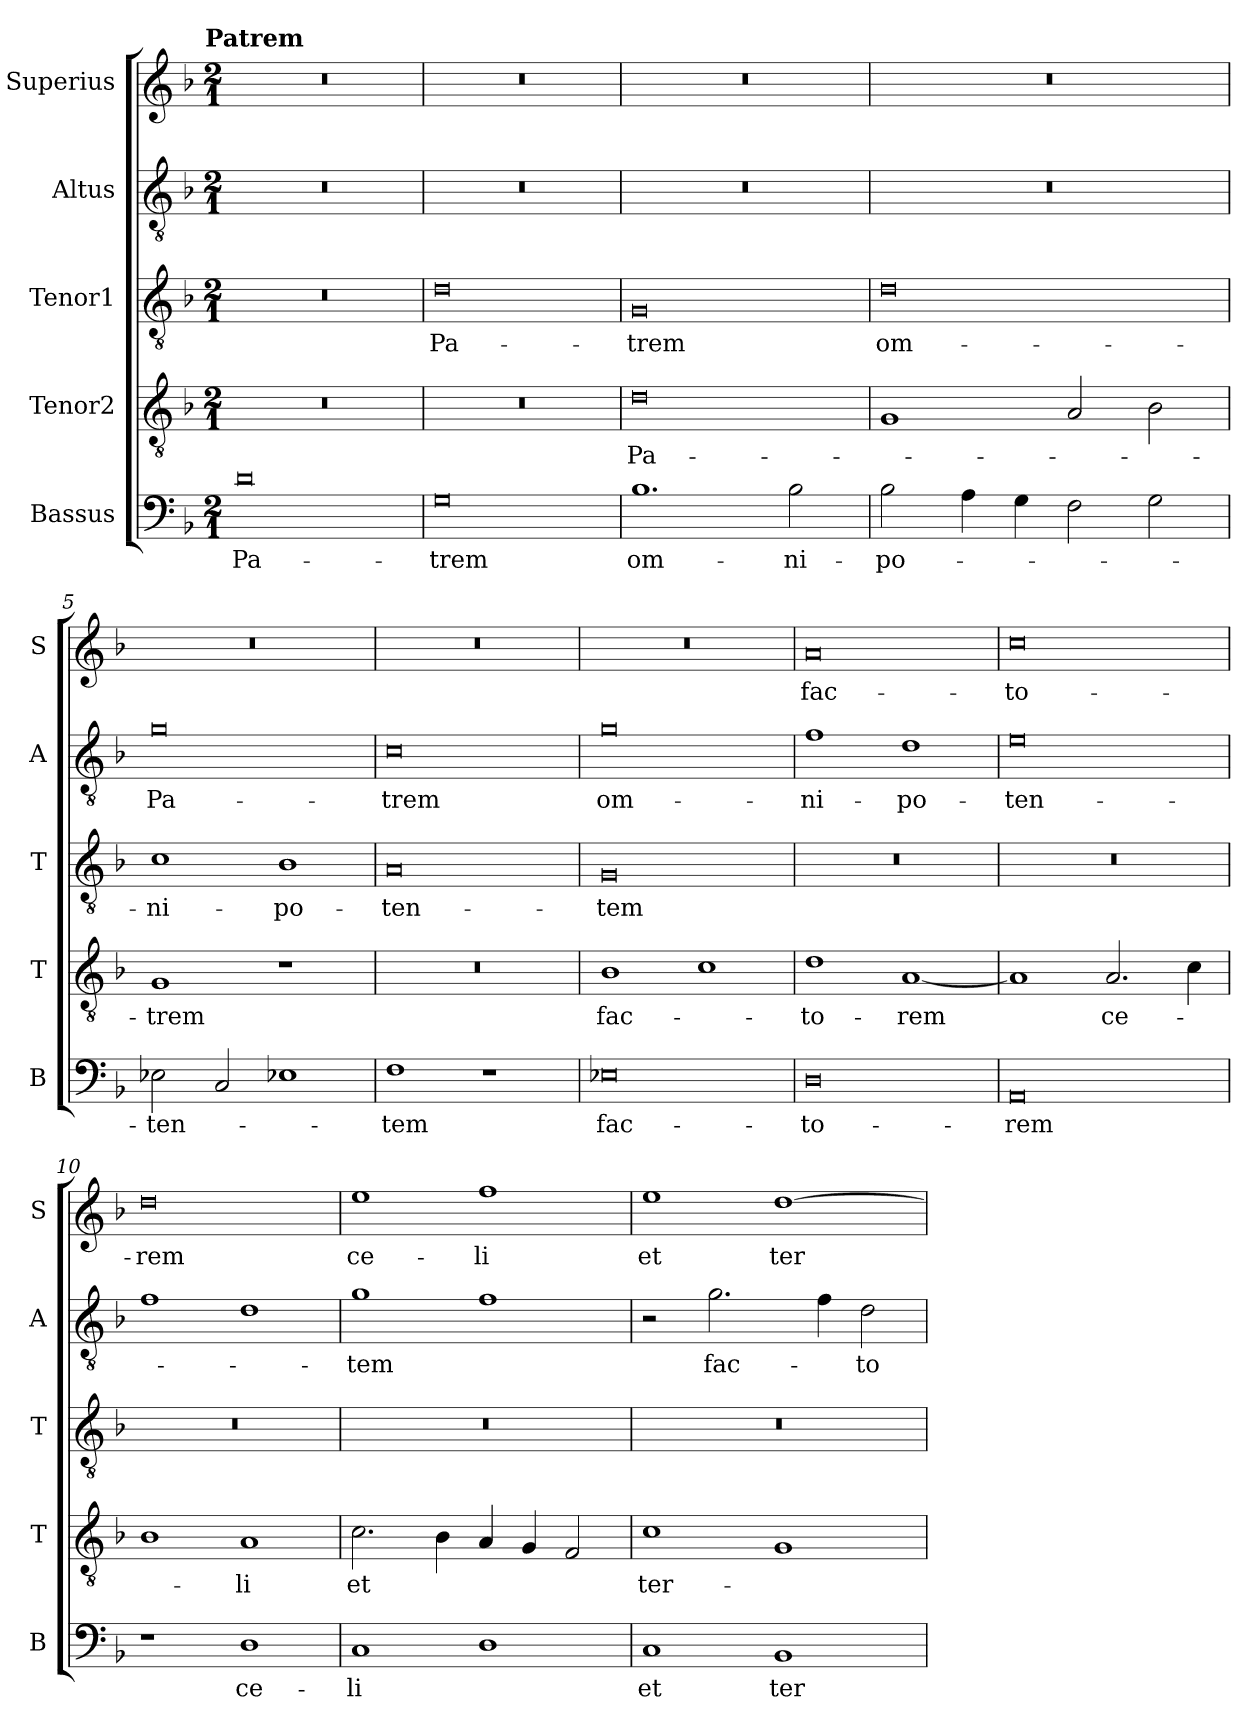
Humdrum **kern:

**kern	**text	**kern	**text	**kern	**text	**kern	**text	**kern	**text
*part5	*part5	*part4	*part4	*part3	*part3	*part2	*part2	*part1	*part1
*staff5	*staff5	*staff4	*staff4	*staff3	*staff3	*staff2	*staff2	*staff1	*staff1
*I"Bassus	*	*I"Tenor2	*	*I"Tenor1	*	*I"Altus	*	*I"Superius	*
*I'B	*	*I'T	*	*I'T	*	*I'A	*	*I'S	*
*clefF4	*	*clefGv2	*	*clefGv2	*	*clefGv2	*	*clefG2	*
*k[b-]	*	*k[b-]	*	*k[b-]	*	*k[b-]	*	*k[b-]	*
!!LO:TX:omd:t=Patrem
*M2/1	*	*M2/1	*	*M2/1	*	*M2/1	*	*M2/1	*
=1	=1	=1	=1	=1	=1	=1	=1	=1	=1
0d	Pa-	0r	.	0r	.	0r	.	0r	.
=2	=2	=2	=2	=2	=2	=2	=2	=2	=2
0G	-trem	0r	.	0d	Pa-	0r	.	0r	.
=3	=3	=3	=3	=3	=3	=3	=3	=3	=3
1.B-	om-	0d	Pa-	0G	-trem	0r	.	0r	.
2B-\	-ni-	.	.	.	.	.	.	.	.
=4	=4	=4	=4	=4	=4	=4	=4	=4	=4
2B-\	-po-	1G	.	0d	om-	0r	.	0r	.
4A\	.	.	.	.	.	.	.	.	.
4G\	.	.	.	.	.	.	.	.	.
2F\	.	2A/	.	.	.	.	.	.	.
2G\	.	2B-\	.	.	.	.	.	.	.
=5	=5	=5	=5	=5	=5	=5	=5	=5	=5
2E-X\	-ten-	1G	-trem	1c	-ni-	0g	Pa-	0r	.
2C/	.	.	.	.	.	.	.	.	.
1E-X	.	1r	.	1B-	-po-	.	.	.	.
=6	=6	=6	=6	=6	=6	=6	=6	=6	=6
1F	-tem	0r	.	0A	-ten-	0c	-trem	0r	.
1r	.	.	.	.	.	.	.	.	.
=7	=7	=7	=7	=7	=7	=7	=7	=7	=7
0E-X	fac-	1B-	fac-	0G	-tem	0g	om-	0r	.
.	.	1c	.	.	.	.	.	.	.
=8	=8	=8	=8	=8	=8	=8	=8	=8	=8
0D	-to-	1d	-to-	0r	.	1f	-ni-	0a	fac-
.	.	[1A	-rem	.	.	1d	-po-	.	.
=9	=9	=9	=9	=9	=9	=9	=9	=9	=9
0AA	-rem	1A]	.	0r	.	0e	-ten-	0cc	-to-
.	.	2.A/	ce-	.	.	.	.	.	.
.	.	4c\	.	.	.	.	.	.	.
=10	=10	=10	=10	=10	=10	=10	=10	=10	=10
1r	.	1B-	.	0r	.	1f	.	0dd	-rem
1D	ce-	1A	-li	.	.	1d	.	.	.
=11	=11	=11	=11	=11	=11	=11	=11	=11	=11
1C	-li	2.c\	et	0r	.	1g	-tem	1ee	ce-
.	.	4B-\	.	.	.	.	.	.	.
1D	.	4A/	.	.	.	1f	.	1ff	-li
.	.	4G/	.	.	.	.	.	.	.
.	.	2F/	.	.	.	.	.	.	.
=12	=12	=12	=12	=12	=12	=12	=12	=12	=12
1C	et	1c	ter-	0r	.	2r	.	1ee	et
.	.	.	.	.	.	2.g\	fac-	.	.
1BB-	ter-	1G	.	.	.	.	.	[1dd	ter-
.	.	.	.	.	.	4f\	.	.	.
.	.	.	.	.	.	2d\	-to-	.	.
=	=	=	=	=	=	=	=	=	=
*-	*-	*-	*-	*-	*-	*-	*-	*-	*-
